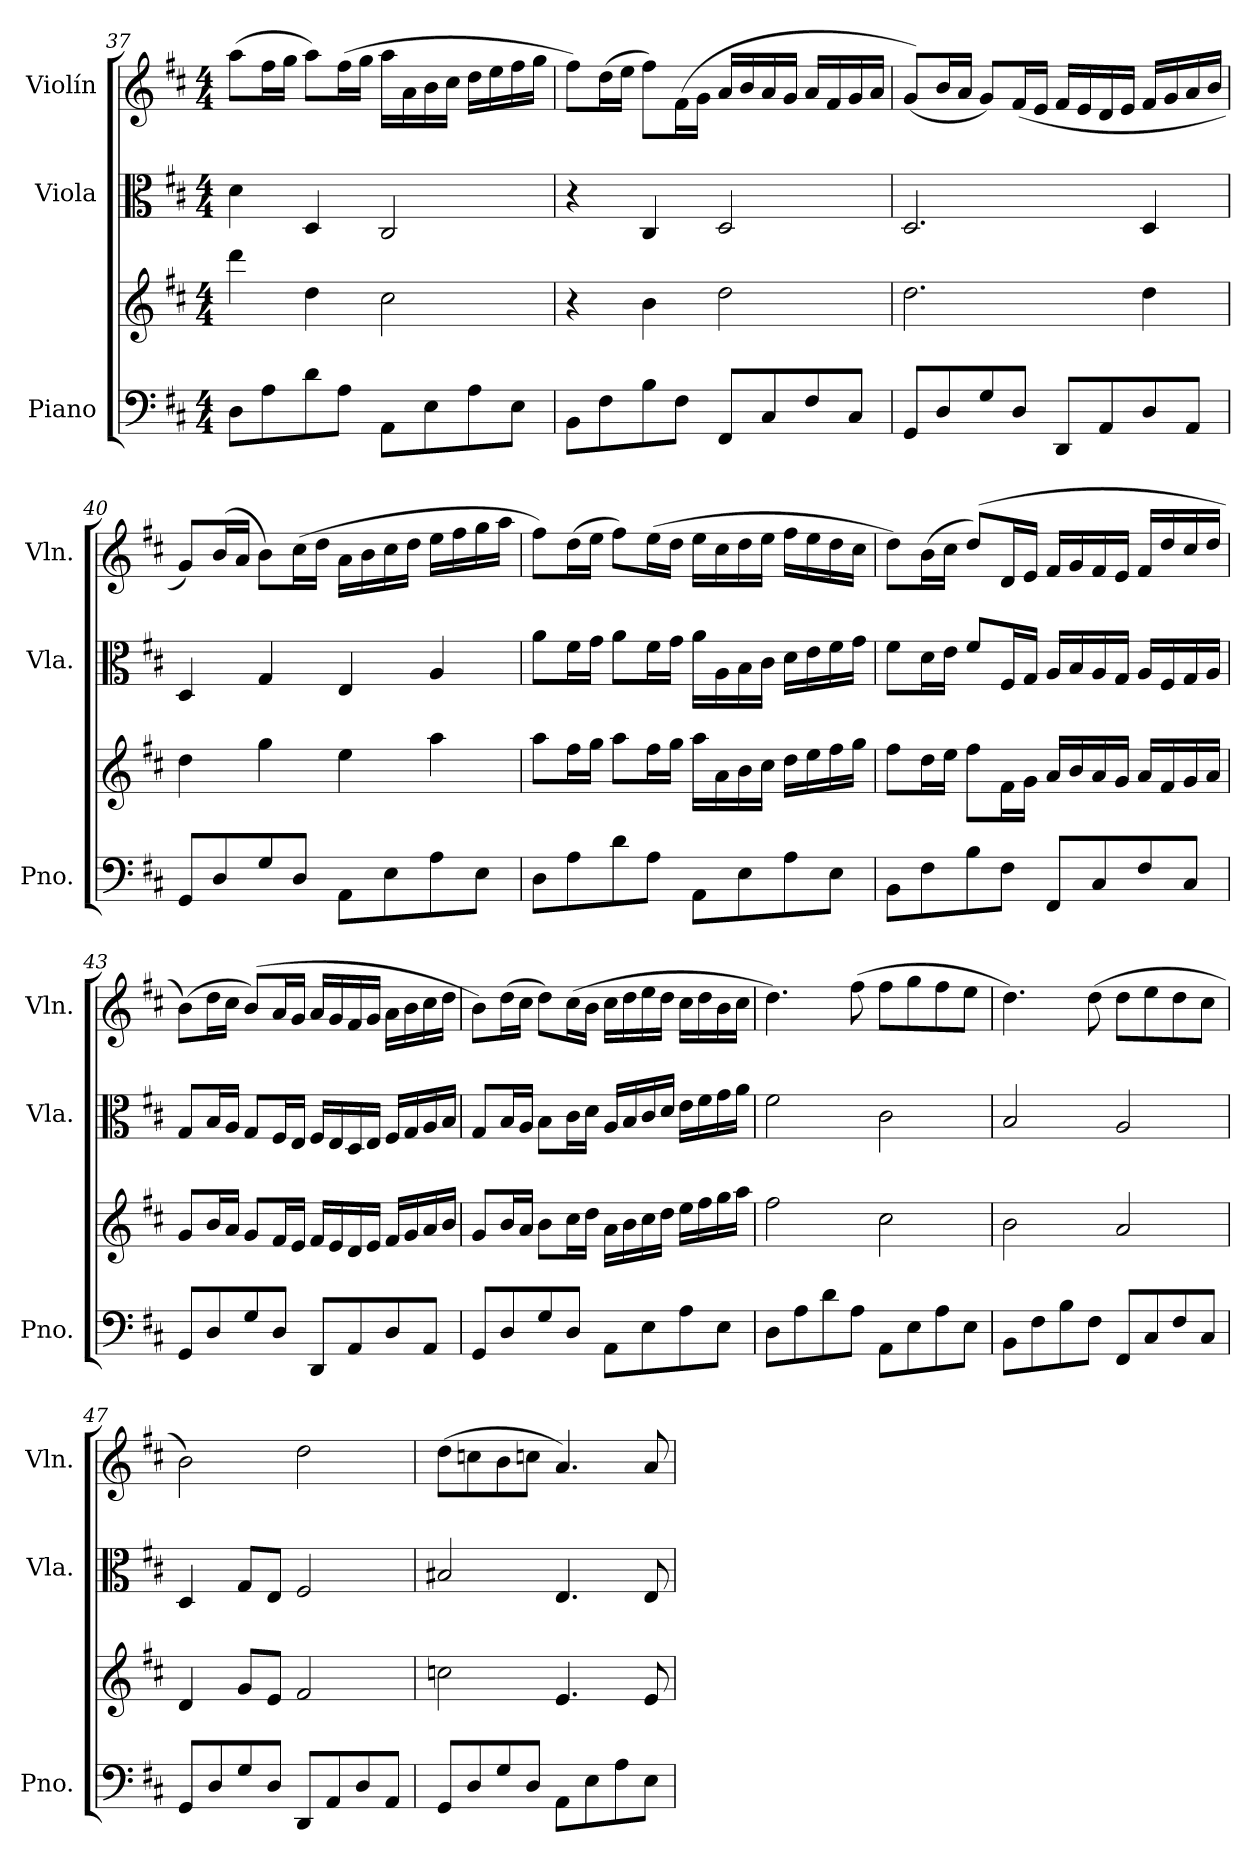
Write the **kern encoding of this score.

**kern	**kern	**kern	**kern
*part3	*part3	*part2	*part1
*staff4	*staff3	*staff2	*staff1
*I"Piano	*	*I"Viola	*I"Violín
*I'Pno.	*	*I'Vla.	*I'Vln.
*clefF4	*clefG2	*clefC3	*clefG2
*k[f#c#]	*k[f#c#]	*k[f#c#]	*k[f#c#]
*M4/4	*M4/4	*M4/4	*M4/4
=37	=37	=37	=37
8D\L	4ddd\	4d\	(8aa\L
8A\	.	.	16ff#\L
.	.	.	16gg\JJ
8d\	4dd\	4D/	8aa\L)
8A\J	.	.	(16ff#\L
.	.	.	16gg\JJ
8AA\L	2cc#\	2C#/	16aa\LL
.	.	.	16a\
8E\	.	.	16b\
.	.	.	16cc#\JJ
8A\	.	.	16dd\LL
.	.	.	16ee\
8E\J	.	.	16ff#\
.	.	.	16gg\JJ
!!LO:PB:g=z
=38	=38	=38	=38
8BB\L	4r	4r	8ff#\L)
8F#\	.	.	(16dd\L
.	.	.	16ee\JJ
8B\	4b\	4C#/	8ff#\L)
8F#\J	.	.	(16f#\L
.	.	.	16g\JJ
8FF#/L	2dd\	2D/	16a/LL
.	.	.	16b/
8C#/	.	.	16a/
.	.	.	16g/JJ
8F#/	.	.	16a/LL
.	.	.	16f#/
8C#/J	.	.	16g/
.	.	.	16a/JJ
=39	=39	=39	=39
8GG/L	2.dd\	2.D/	(8g/L)
8D/	.	.	16b/L
.	.	.	16a/JJ
8G/	.	.	8g/L)
8D/J	.	.	(16f#/L
.	.	.	16e/JJ
8DD/L	.	.	16f#/LL
.	.	.	16e/
8AA/	.	.	16d/
.	.	.	16e/JJ
8D/	4dd\	4D/	16f#/LL
.	.	.	16g/
8AA/J	.	.	16a/
.	.	.	16b/JJ
=40	=40	=40	=40
8GG/L	4dd\	4D/	8g/L)
8D/	.	.	(16b/L
.	.	.	16a/JJ
8G/	4gg\	4G/	8b\L)
8D/J	.	.	(16cc#\L
.	.	.	16dd\JJ
8AA\L	4ee\	4E/	16a\LL
.	.	.	16b\
8E\	.	.	16cc#\
.	.	.	16dd\JJ
8A\	4aa\	4A/	16ee\LL
.	.	.	16ff#\
8E\J	.	.	16gg\
.	.	.	16aa\JJ
!!LO:LB:g=z
=41	=41	=41	=41
8D\L	8aa\L	8a\L	8ff#\L)
8A\	16ff#\L	16f#\L	(16dd\L
.	16gg\JJ	16g\JJ	16ee\JJ
8d\	8aa\L	8a\L	8ff#\L)
8A\J	16ff#\L	16f#\L	(16ee\L
.	16gg\JJ	16g\JJ	16dd\JJ
8AA\L	16aa\LL	16a\LL	16ee\LL
.	16a\	16A\	16cc#\
8E\	16b\	16B\	16dd\
.	16cc#\JJ	16c#\JJ	16ee\JJ
8A\	16dd\LL	16d\LL	16ff#\LL
.	16ee\	16e\	16ee\
8E\J	16ff#\	16f#\	16dd\
.	16gg\JJ	16g\JJ	16cc#\JJ
=42	=42	=42	=42
8BB\L	8ff#\L	8f#\L	8dd\L)
8F#\	16dd\L	16d\L	(16b\L
.	16ee\JJ	16e\JJ	16cc#\JJ
8B\	8ff#\L	8f#/L	(>8dd/L)
8F#\J	16f#\L	16F#/L	16d/L
.	16g\JJ	16G/JJ	16e/JJ
8FF#/L	16a/LL	16A/LL	16f#/LL
.	16b/	16B/	16g/
8C#/	16a/	16A/	16f#/
.	16g/JJ	16G/JJ	16e/JJ
8F#/	16a/LL	16A/LL	16f#/LL
.	16f#/	16F#/	16dd/
8C#/J	16g/	16G/	16cc#/
.	16a/JJ	16A/JJ	16dd/JJ
=43	=43	=43	=43
8GG/L	8g/L	8G/L	(8b\L)
8D/	16b/L	16B/L	16dd\L
.	16a/JJ	16A/JJ	16cc#\JJ
8G/	8g/L	8G/L	(>8b/L)
8D/J	16f#/L	16F#/L	16a/L
.	16e/JJ	16E/JJ	16g/JJ
8DD/L	16f#/LL	16F#/LL	16a/LL
.	16e/	16E/	16g/
8AA/	16d/	16D/	16f#/
.	16e/JJ	16E/JJ	16g/JJ
8D/	16f#/LL	16F#/LL	16a\LL
.	16g/	16G/	16b\
8AA/J	16a/	16A/	16cc#\
.	16b/JJ	16B/JJ	16dd\JJ
!!LO:LB:g=z
=44	=44	=44	=44
8GG/L	8g/L	8G/L	8b\L)
8D/	16b/L	16B/L	(16dd\L
.	16a/JJ	16A/JJ	16cc#\JJ
8G/	8b\L	8B\L	8dd\L)
8D/J	16cc#\L	16c#\L	(16cc#\L
.	16dd\JJ	16d\JJ	16b\JJ
8AA\L	16a\LL	16A/LL	16cc#\LL
.	16b\	16B/	16dd\
8E\	16cc#\	16c#/	16ee\
.	16dd\JJ	16d/JJ	16dd\JJ
8A\	16ee\LL	16e\LL	16cc#\LL
.	16ff#\	16f#\	16dd\
8E\J	16gg\	16g\	16b\
.	16aa\JJ	16a\JJ	16cc#\JJ
=45	=45	=45	=45
8D\L	2ff#\	2f#\	4.dd\)
8A\	.	.	.
8d\	.	.	.
8A\J	.	.	(8ff#\
8AA\L	2cc#\	2c#\	8ff#\L
8E\	.	.	8gg\
8A\	.	.	8ff#\
8E\J	.	.	8ee\J
=46	=46	=46	=46
8BB\L	2b\	2B/	4.dd\)
8F#\	.	.	.
8B\	.	.	.
8F#\J	.	.	(8dd\
8FF#/L	2a/	2A/	8dd\L
8C#/	.	.	8ee\
8F#/	.	.	8dd\
8C#/J	.	.	8cc#\J
=47	=47	=47	=47
8GG/L	4d/	4D/	2b\)
8D/	.	.	.
8G/	8g/L	8G/L	.
8D/J	8e/J	8E/J	.
8DD/L	2f#/	2F#/	2dd\
8AA/	.	.	.
8D/	.	.	.
8AA/J	.	.	.
!!LO:PB:g=z
=48	=48	=48	=48
8GG/L	2ccn\	2B#X/	(8dd\L
8D/	.	.	8ccn\
8G/	.	.	8b\
8D/J	.	.	8ccn\J
8AA\L	4.e/	4.E/	4.a/)
8E\	.	.	.
8A\	.	.	.
8E\J	8e/	8E/	8a/
=	=	=	=
*-	*-	*-	*-
